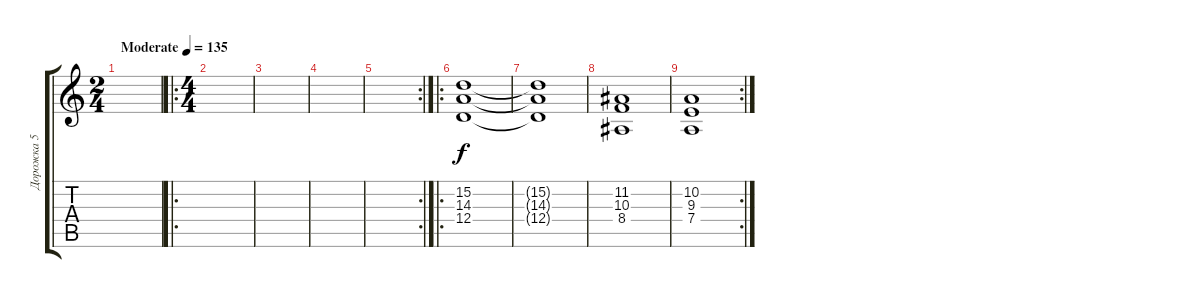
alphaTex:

\track ("Дорожка 5" "Дорожка 5") {instrument choiraahs}
\staff {score tabs}
\tuning (E4 B3 G3 D3 A2 E2) {hide}
\ts (2 4)
\tempo (135 "Moderate")
\clef g2
\ks c
|
\ro
\ts (4 4)
|
|
|
\rc 2
|
\ro
(15.2 14.3 12.4).1 |
(15.2{t} 14.3{t} 12.4{t}).1 |
(11.2 10.3 8.4).1 |
\rc 2
(10.2 9.3 7.4).1
